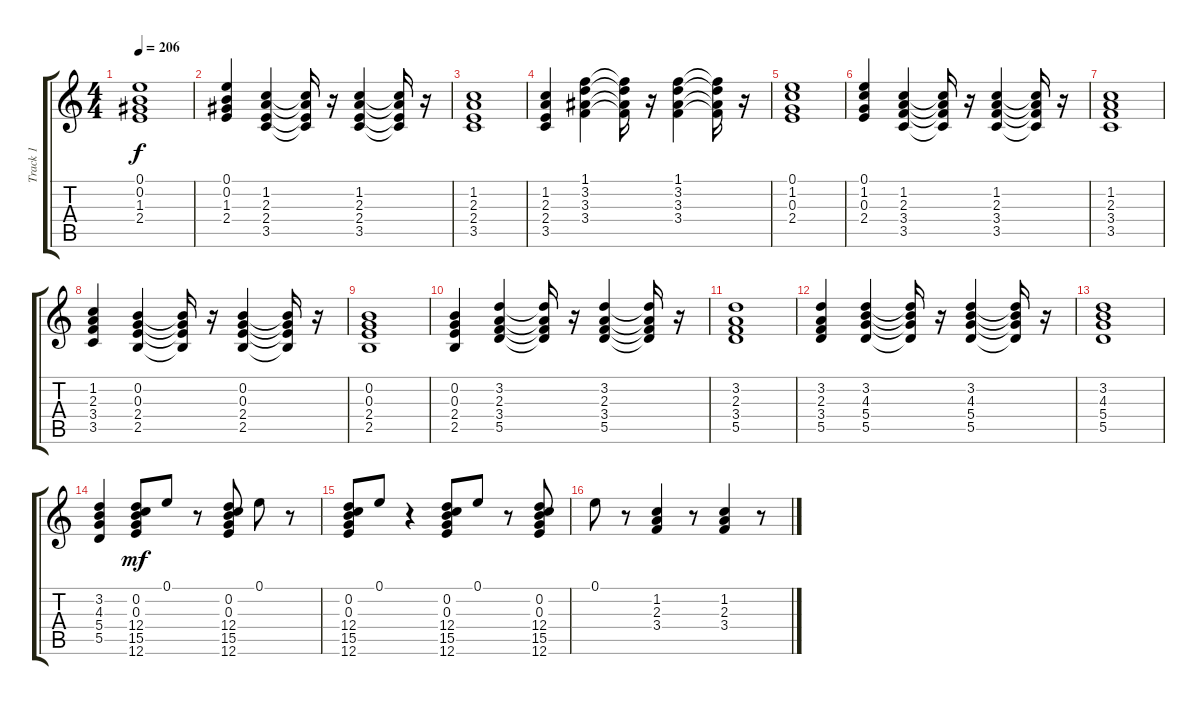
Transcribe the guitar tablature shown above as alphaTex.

\track ("Track 1" "Track 1") {instrument acousticguitarsteel}
\staff {score tabs}
\tuning (E4 B3 G3 D3 A2 E2) {hide}
\ts (4 4)
\tempo 206
\clef g2
\ks c
(0.1 0.2 1.3 2.4).1{dy f} |
(0.1 0.2 1.3 2.4).4 (1.2 2.3 2.4 3.5).4 (1.2{t} 2.3{t} 2.4{t} 3.5{t}).16 r.16 (1.2 2.3 2.4 3.5).4 (1.2{t} 2.3{t} 2.4{t} 3.5{t}).16 r.16 |
(1.2 2.3 2.4 3.5).1 |
(1.2 2.3 2.4 3.5).4 (1.1 3.2 3.3 3.4).4 (1.1{t} 3.2{t} 3.3{t} 3.4{t}).16 r.16 (1.1 3.2 3.3 3.4).4 (1.1{t} 3.2{t} 3.3{t} 3.4{t}).16 r.16 |
(0.1 1.2 0.3 2.4).1 |
(0.1 1.2 0.3 2.4).4 (1.2 2.3 3.4 3.5).4 (1.2{t} 2.3{t} 3.4{t} 3.5{t}).16 r.16 (1.2 2.3 3.4 3.5).4 (1.2{t} 2.3{t} 3.4{t} 3.5{t}).16 r.16 |
(1.2 2.3 3.4 3.5).1 |
(1.2 2.3 3.4 3.5).4 (0.2 0.3 2.4 2.5).4 (0.2{t} 0.3{t} 2.4{t} 2.5{t}).16 r.16 (0.2 0.3 2.4 2.5).4 (0.2{t} 0.3{t} 2.4{t} 2.5{t}).16 r.16 |
(0.2 0.3 2.4 2.5).1 |
(0.2 0.3 2.4 2.5).4 (3.2 2.3 3.4 5.5).4 (3.2{t} 2.3{t} 3.4{t} 5.5{t}).16 r.16 (3.2 2.3 3.4 5.5).4 (3.2{t} 2.3{t} 3.4{t} 5.5{t}).16 r.16 |
(3.2 2.3 3.4 5.5).1 |
(3.2 2.3 3.4 5.5).4 (3.2 4.3 5.4 5.5).4 (3.2{t} 4.3{t} 5.4{t} 5.5{t}).16 r.16 (3.2 4.3 5.4 5.5).4 (3.2{t} 4.3{t} 5.4{t} 5.5{t}).16 r.16 |
(3.2 4.3 5.4 5.5).1 |
(3.2 4.3 5.4 5.5).4 (0.2 0.3 12.4 15.5 12.6).8{dy mf} 0.1.8 r.8 (0.2 0.3 12.4 15.5 12.6).8 0.1.8 r.8 |
(0.2 0.3 12.4 15.5 12.6).8 0.1.8 r.4 (0.2 0.3 12.4 15.5 12.6).8 0.1.8 r.8 (0.2 0.3 12.4 15.5 12.6).8 |
0.1.8 r.8 (1.2 2.3 3.4).4 r.8 (1.2 2.3 3.4).4 r.8
